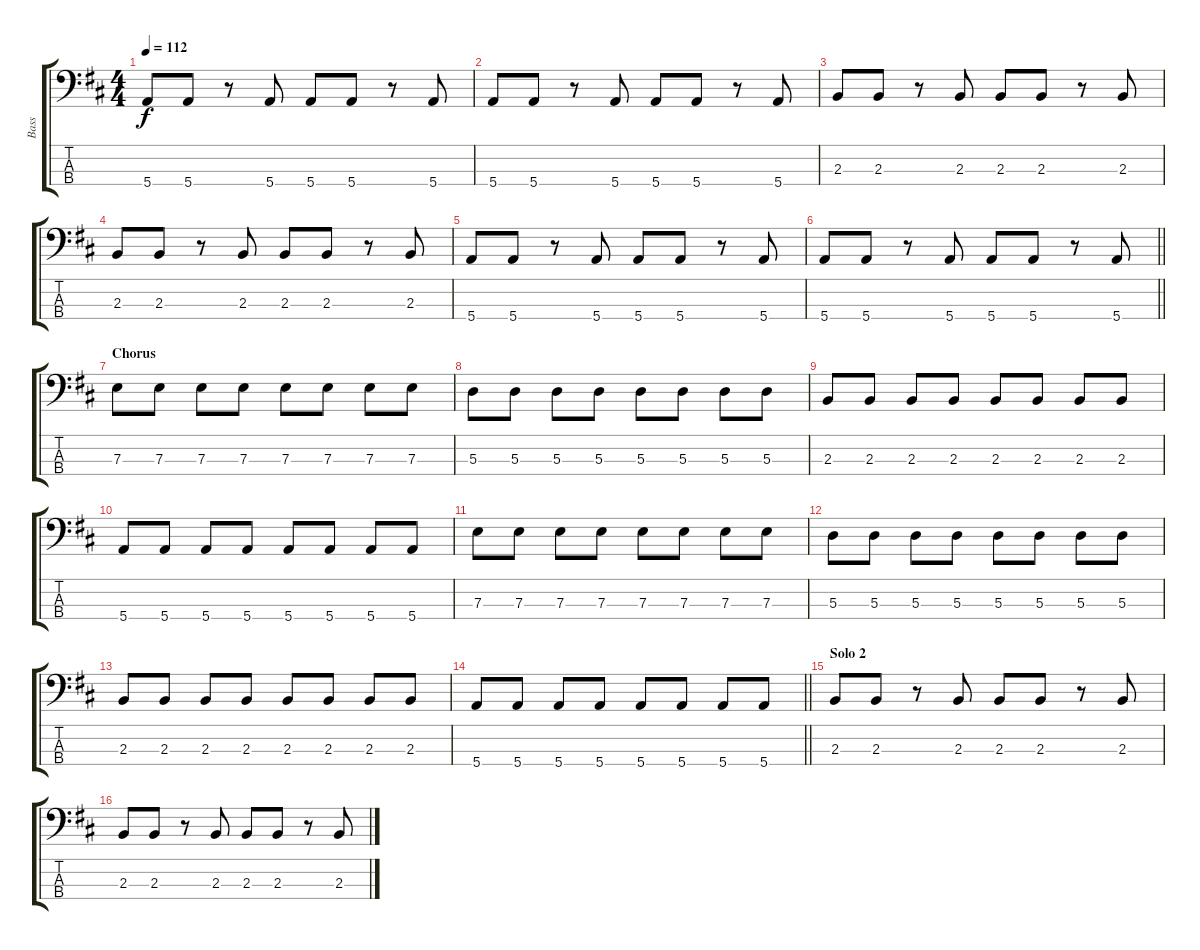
\track ("Bass" "Bass") {instrument electricbassfinger}
\staff {score tabs}
\tuning (G2 D2 A1 E1) {hide}
\ts (4 4)
\tempo 112
\clef f4
\ks d
5.4.8{dy f} 5.4.8 r.8 5.4.8 5.4.8 5.4.8 r.8 5.4.8 |
5.4.8 5.4.8 r.8 5.4.8 5.4.8 5.4.8 r.8 5.4.8 |
2.3.8 2.3.8 r.8 2.3.8 2.3.8 2.3.8 r.8 2.3.8 |
2.3.8 2.3.8 r.8 2.3.8 2.3.8 2.3.8 r.8 2.3.8 |
5.4.8 5.4.8 r.8 5.4.8 5.4.8 5.4.8 r.8 5.4.8 |
\barLineRight lightlight
5.4.8 5.4.8 r.8 5.4.8 5.4.8 5.4.8 r.8 5.4.8 |
\section ("" "Chorus")
7.3.8 7.3.8 7.3.8 7.3.8 7.3.8 7.3.8 7.3.8 7.3.8 |
5.3.8 5.3.8 5.3.8 5.3.8 5.3.8 5.3.8 5.3.8 5.3.8 |
2.3.8 2.3.8 2.3.8 2.3.8 2.3.8 2.3.8 2.3.8 2.3.8 |
5.4.8 5.4.8 5.4.8 5.4.8 5.4.8 5.4.8 5.4.8 5.4.8 |
7.3.8 7.3.8 7.3.8 7.3.8 7.3.8 7.3.8 7.3.8 7.3.8 |
5.3.8 5.3.8 5.3.8 5.3.8 5.3.8 5.3.8 5.3.8 5.3.8 |
2.3.8 2.3.8 2.3.8 2.3.8 2.3.8 2.3.8 2.3.8 2.3.8 |
\barLineRight lightlight
5.4.8 5.4.8 5.4.8 5.4.8 5.4.8 5.4.8 5.4.8 5.4.8 |
\section ("" "Solo 2")
2.3.8 2.3.8 r.8 2.3.8 2.3.8 2.3.8 r.8 2.3.8 |
2.3.8 2.3.8 r.8 2.3.8 2.3.8 2.3.8 r.8 2.3.8
